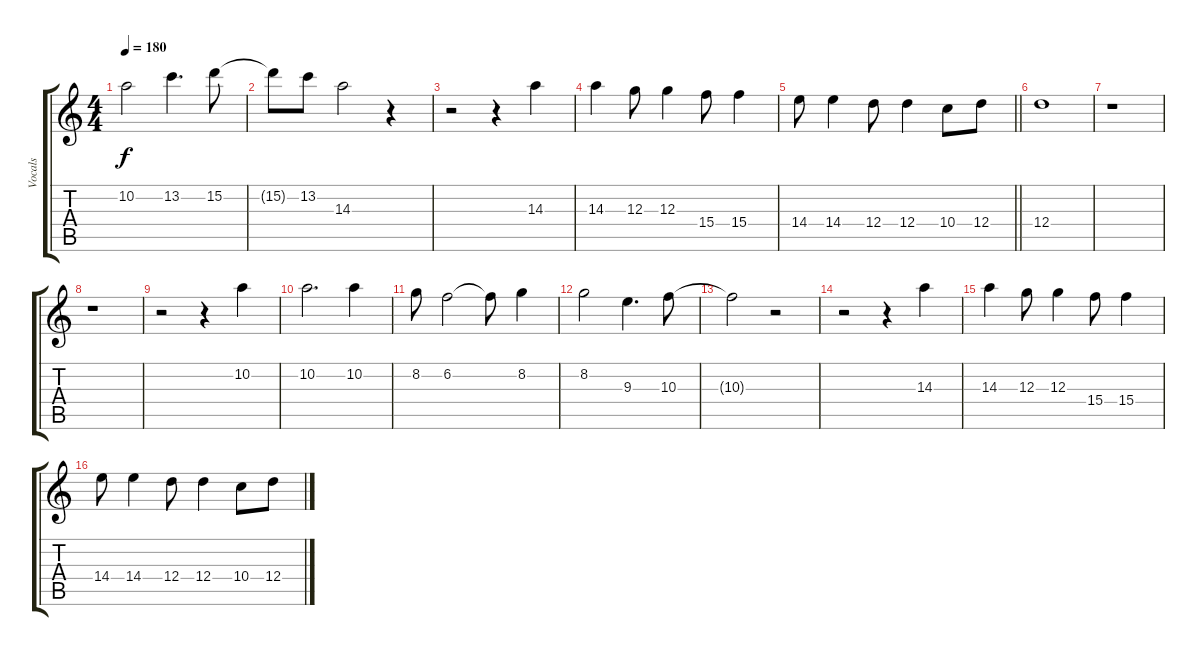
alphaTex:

\track ("Vocals" "Vocals") {instrument acousticguitarsteel}
\staff {score tabs}
\tuning (E4 B3 G3 D3 A2 E2) {hide}
\ts (4 4)
\tempo 180
\clef g2
\ks c
10.2.2{dy f} 13.2.4{d} 15.2.8 |
15.2{t}.8 13.2.8 14.3.2 r.4 |
r.2 r.4 14.3.4 |
14.3.4 12.3.8 12.3.4 15.4.8 15.4.4 |
\barLineRight lightlight
14.4.8 14.4.4 12.4.8 12.4.4 10.4.8 12.4.8 |
12.4.1 |
r.1 |
r.1 |
r.2 r.4 10.2.4 |
10.2.2{d} 10.2.4 |
8.2.8 6.2.2 6.2{t}.8 8.2.4 |
8.2.2 9.3.4{d} 10.3.8 |
10.3{t}.2 r.2 |
r.2 r.4 14.3.4 |
14.3.4 12.3.8 12.3.4 15.4.8 15.4.4 |
14.4.8 14.4.4 12.4.8 12.4.4 10.4.8 12.4.8
